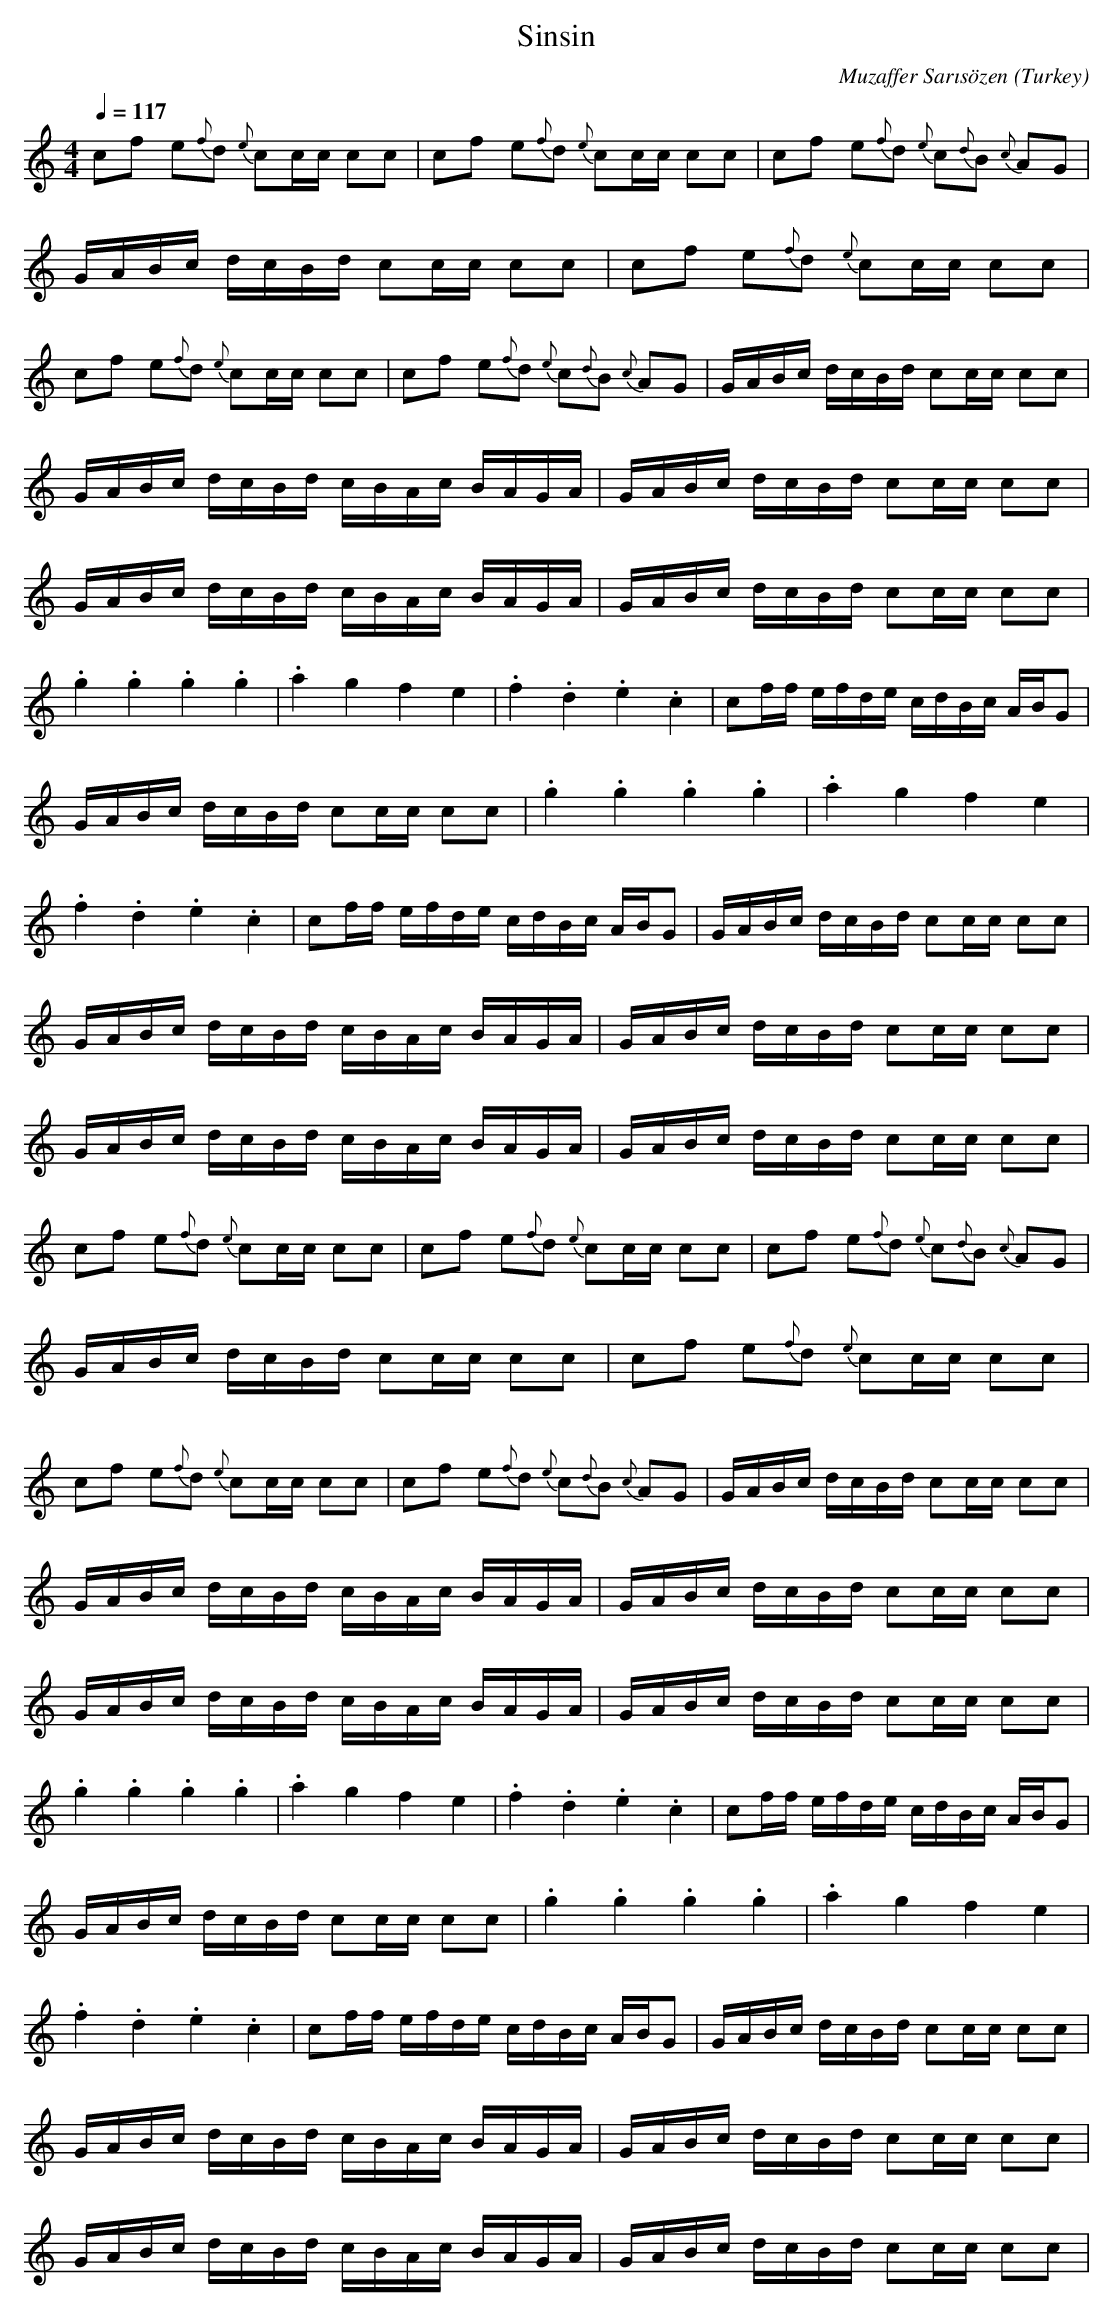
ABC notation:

X:1
T: Sinsin
C: Muzaffer Sarısözen
O: Turkey
M: 4/4
L: 1/16
K: C
Q: 1/4=117
c2f2 e2{f}d2 {e}c2cc c2c2  | c2f2 e2{f}d2 {e}c2cc c2c2  | \
w:   |   |
c2f2 e2{f}d2 {e}c2{d}B2 {c}A2G2  |
w:   |
GABc dcBd c2cc c2c2  | c2f2 e2{f}d2 {e}c2cc c2c2  |
w:   |   |
c2f2 e2{f}d2 {e}c2cc c2c2  | c2f2 e2{f}d2 {e}c2{d}B2 {c}A2G2  | \
w:   |   |
GABc dcBd c2cc c2c2  |
w:   |
GABc dcBd cBAc BAGA  | GABc dcBd c2cc c2c2  |
w:   |   |
GABc dcBd cBAc BAGA  | GABc dcBd c2cc c2c2  |
w:   |   |
.g4 .g4 .g4 .g4  | .a4 g4 f4 e4  | .f4 .d4 .e4 .c4  | \
w:   |   |   |
c2ff efde cdBc ABG2  |
w:   |
GABc dcBd c2cc c2c2  | .g4 .g4 .g4 .g4  | \
w:   |   |
.a4 g4 f4 e4  |
w:   |
.f4 .d4 .e4 .c4  | c2ff efde cdBc ABG2  | \
w:   |   |
GABc dcBd c2cc c2c2  |
w:   |
GABc dcBd cBAc BAGA  | GABc dcBd c2cc c2c2  |
w:   |   |
GABc dcBd cBAc BAGA  | GABc dcBd c2cc c2c2  |
w:   |   |
c2f2 e2{f}d2 {e}c2cc c2c2  | c2f2 e2{f}d2 {e}c2cc c2c2  | \
w:   |   |
c2f2 e2{f}d2 {e}c2{d}B2 {c}A2G2  |
w:   |
GABc dcBd c2cc c2c2  | c2f2 e2{f}d2 {e}c2cc c2c2  |
w:   |   |
c2f2 e2{f}d2 {e}c2cc c2c2  | c2f2 e2{f}d2 {e}c2{d}B2 {c}A2G2  | \
w:   |   |
GABc dcBd c2cc c2c2  |
w:   |
GABc dcBd cBAc BAGA  | GABc dcBd c2cc c2c2  |
w:   |   |
GABc dcBd cBAc BAGA  | GABc dcBd c2cc c2c2  |
w:   |   |
.g4 .g4 .g4 .g4  | .a4 g4 f4 e4  | .f4 .d4 .e4 .c4  | \
w:   |   |   |
c2ff efde cdBc ABG2  |
w:   |
GABc dcBd c2cc c2c2  | .g4 .g4 .g4 .g4  | \
w:   |   |
.a4 g4 f4 e4  |
w:   |
.f4 .d4 .e4 .c4  | c2ff efde cdBc ABG2  | \
w:   |   |
GABc dcBd c2cc c2c2  |
w:   |
GABc dcBd cBAc BAGA  | GABc dcBd c2cc c2c2  |
w:   |   |
GABc dcBd cBAc BAGA  | GABc dcBd c2cc c2c2  |
w:   |   |
|
